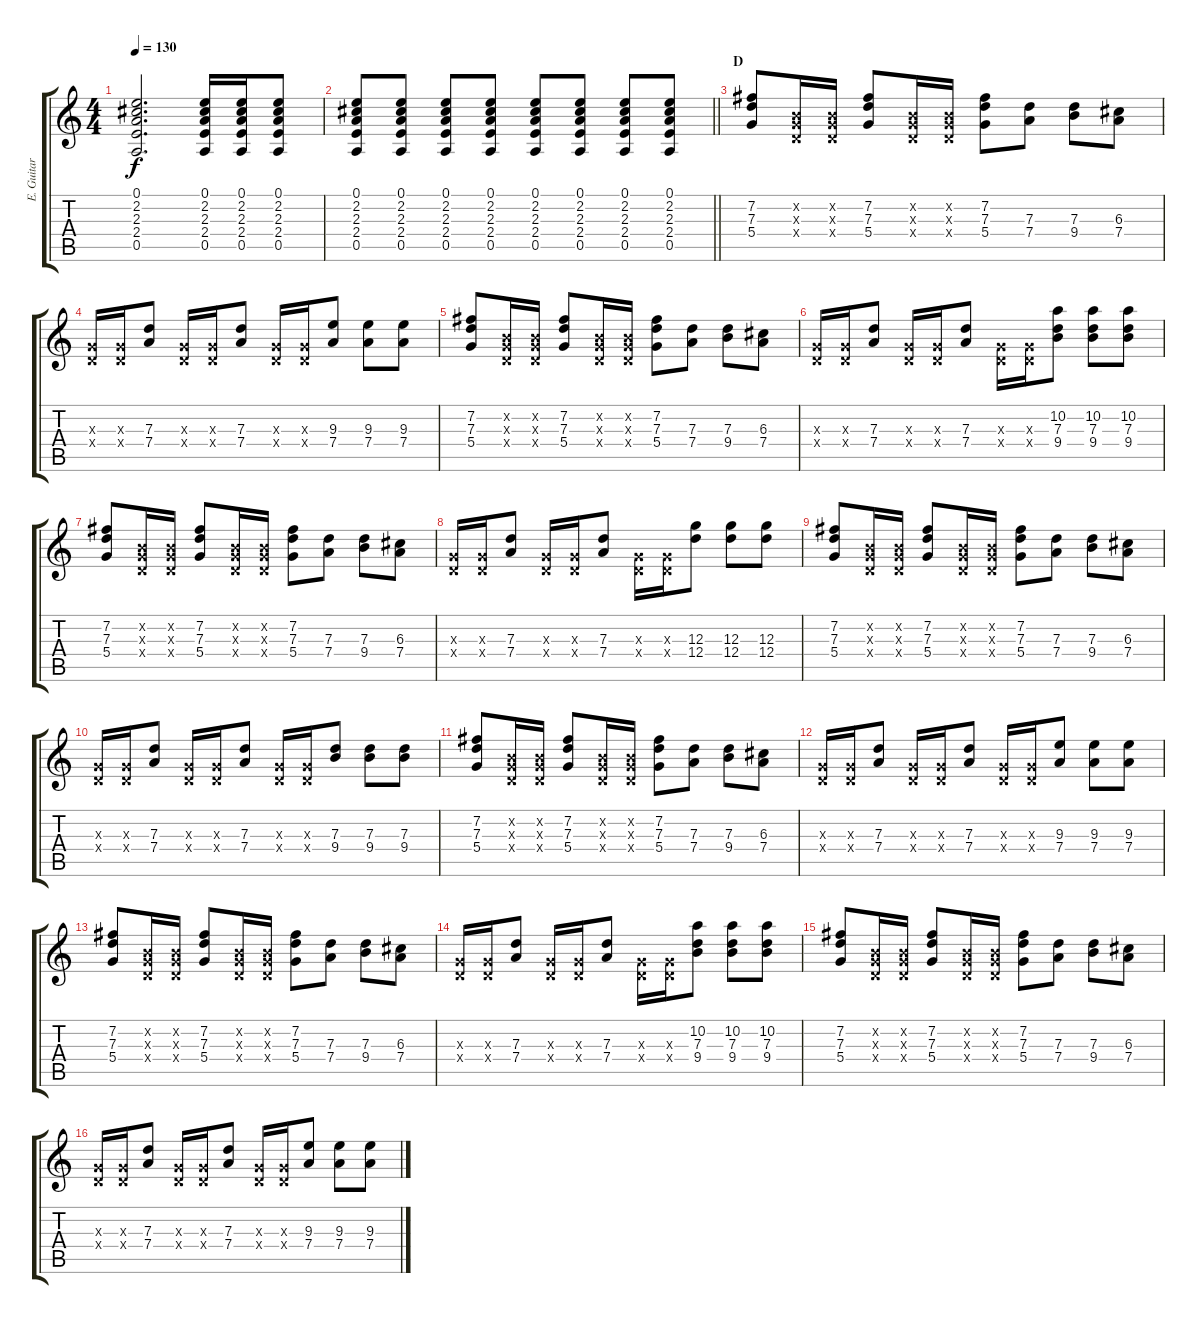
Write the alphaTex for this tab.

\track ("E. Guitar II" "E. Guitar ") {instrument distortionguitar}
\staff {score tabs}
\tuning (E4 B3 G3 D3 A2 E2) {hide}
\ts (4 4)
\tempo 130
\clef g2
\ks c
(0.1 2.2 2.3 2.4 0.5).2{d dy f} (0.1 2.2 2.3 2.4 0.5).16 (0.1 2.2 2.3 2.4 0.5).16 (0.1 2.2 2.3 2.4 0.5).8 |
\barLineRight lightlight
(0.1 2.2 2.3 2.4 0.5).8 (0.1 2.2 2.3 2.4 0.5).8 (0.1 2.2 2.3 2.4 0.5).8 (0.1 2.2 2.3 2.4 0.5).8 (0.1 2.2 2.3 2.4 0.5).8 (0.1 2.2 2.3 2.4 0.5).8 (0.1 2.2 2.3 2.4 0.5).8 (0.1 2.2 2.3 2.4 0.5).8 |
\section ("" "D")
(7.2 7.3 5.4).8 (0.2{x} 0.3{x} 0.4{x}).16 (0.2{x} 0.3{x} 0.4{x}).16 (7.2 7.3 5.4).8 (0.2{x} 0.3{x} 0.4{x}).16 (0.2{x} 0.3{x} 0.4{x}).16 (7.2 7.3 5.4).8 (7.3 7.4).8 (7.3 9.4).8 (6.3 7.4).8 |
(0.3{x} 0.4{x}).16 (0.3{x} 0.4{x}).16 (7.3 7.4).8 (0.3{x} 0.4{x}).16 (0.3{x} 0.4{x}).16 (7.3 7.4).8 (0.3{x} 0.4{x}).16 (0.3{x} 0.4{x}).16 (9.3 7.4).8 (9.3 7.4).8 (9.3 7.4).8 |
(7.2 7.3 5.4).8 (0.2{x} 0.3{x} 0.4{x}).16 (0.2{x} 0.3{x} 0.4{x}).16 (7.2 7.3 5.4).8 (0.2{x} 0.3{x} 0.4{x}).16 (0.2{x} 0.3{x} 0.4{x}).16 (7.2 7.3 5.4).8 (7.3 7.4).8 (7.3 9.4).8 (6.3 7.4).8 |
(0.3{x} 0.4{x}).16 (0.3{x} 0.4{x}).16 (7.3 7.4).8 (0.3{x} 0.4{x}).16 (0.3{x} 0.4{x}).16 (7.3 7.4).8 (0.3{x} 0.4{x}).16 (0.3{x} 0.4{x}).16 (10.2 7.3 9.4).8 (10.2 7.3 9.4).8 (10.2 7.3 9.4).8 |
(7.2 7.3 5.4).8 (0.2{x} 0.3{x} 0.4{x}).16 (0.2{x} 0.3{x} 0.4{x}).16 (7.2 7.3 5.4).8 (0.2{x} 0.3{x} 0.4{x}).16 (0.2{x} 0.3{x} 0.4{x}).16 (7.2 7.3 5.4).8 (7.3 7.4).8 (7.3 9.4).8 (6.3 7.4).8 |
(0.3{x} 0.4{x}).16 (0.3{x} 0.4{x}).16 (7.3 7.4).8 (0.3{x} 0.4{x}).16 (0.3{x} 0.4{x}).16 (7.3 7.4).8 (0.3{x} 0.4{x}).16 (0.3{x} 0.4{x}).16 (12.3 12.4).8 (12.3 12.4).8 (12.3 12.4).8 |
(7.2 7.3 5.4).8 (0.2{x} 0.3{x} 0.4{x}).16 (0.2{x} 0.3{x} 0.4{x}).16 (7.2 7.3 5.4).8 (0.2{x} 0.3{x} 0.4{x}).16 (0.2{x} 0.3{x} 0.4{x}).16 (7.2 7.3 5.4).8 (7.3 7.4).8 (7.3 9.4).8 (6.3 7.4).8 |
(0.3{x} 0.4{x}).16 (0.3{x} 0.4{x}).16 (7.3 7.4).8 (0.3{x} 0.4{x}).16 (0.3{x} 0.4{x}).16 (7.3 7.4).8 (0.3{x} 0.4{x}).16 (0.3{x} 0.4{x}).16 (7.3 9.4).8 (7.3 9.4).8 (7.3 9.4).8 |
(7.2 7.3 5.4).8 (0.2{x} 0.3{x} 0.4{x}).16 (0.2{x} 0.3{x} 0.4{x}).16 (7.2 7.3 5.4).8 (0.2{x} 0.3{x} 0.4{x}).16 (0.2{x} 0.3{x} 0.4{x}).16 (7.2 7.3 5.4).8 (7.3 7.4).8 (7.3 9.4).8 (6.3 7.4).8 |
(0.3{x} 0.4{x}).16 (0.3{x} 0.4{x}).16 (7.3 7.4).8 (0.3{x} 0.4{x}).16 (0.3{x} 0.4{x}).16 (7.3 7.4).8 (0.3{x} 0.4{x}).16 (0.3{x} 0.4{x}).16 (9.3 7.4).8 (9.3 7.4).8 (9.3 7.4).8 |
(7.2 7.3 5.4).8 (0.2{x} 0.3{x} 0.4{x}).16 (0.2{x} 0.3{x} 0.4{x}).16 (7.2 7.3 5.4).8 (0.2{x} 0.3{x} 0.4{x}).16 (0.2{x} 0.3{x} 0.4{x}).16 (7.2 7.3 5.4).8 (7.3 7.4).8 (7.3 9.4).8 (6.3 7.4).8 |
(0.3{x} 0.4{x}).16 (0.3{x} 0.4{x}).16 (7.3 7.4).8 (0.3{x} 0.4{x}).16 (0.3{x} 0.4{x}).16 (7.3 7.4).8 (0.3{x} 0.4{x}).16 (0.3{x} 0.4{x}).16 (10.2 7.3 9.4).8 (10.2 7.3 9.4).8 (10.2 7.3 9.4).8 |
(7.2 7.3 5.4).8 (0.2{x} 0.3{x} 0.4{x}).16 (0.2{x} 0.3{x} 0.4{x}).16 (7.2 7.3 5.4).8 (0.2{x} 0.3{x} 0.4{x}).16 (0.2{x} 0.3{x} 0.4{x}).16 (7.2 7.3 5.4).8 (7.3 7.4).8 (7.3 9.4).8 (6.3 7.4).8 |
(0.3{x} 0.4{x}).16 (0.3{x} 0.4{x}).16 (7.3 7.4).8 (0.3{x} 0.4{x}).16 (0.3{x} 0.4{x}).16 (7.3 7.4).8 (0.3{x} 0.4{x}).16 (0.3{x} 0.4{x}).16 (9.3 7.4).8 (9.3 7.4).8 (9.3 7.4).8
